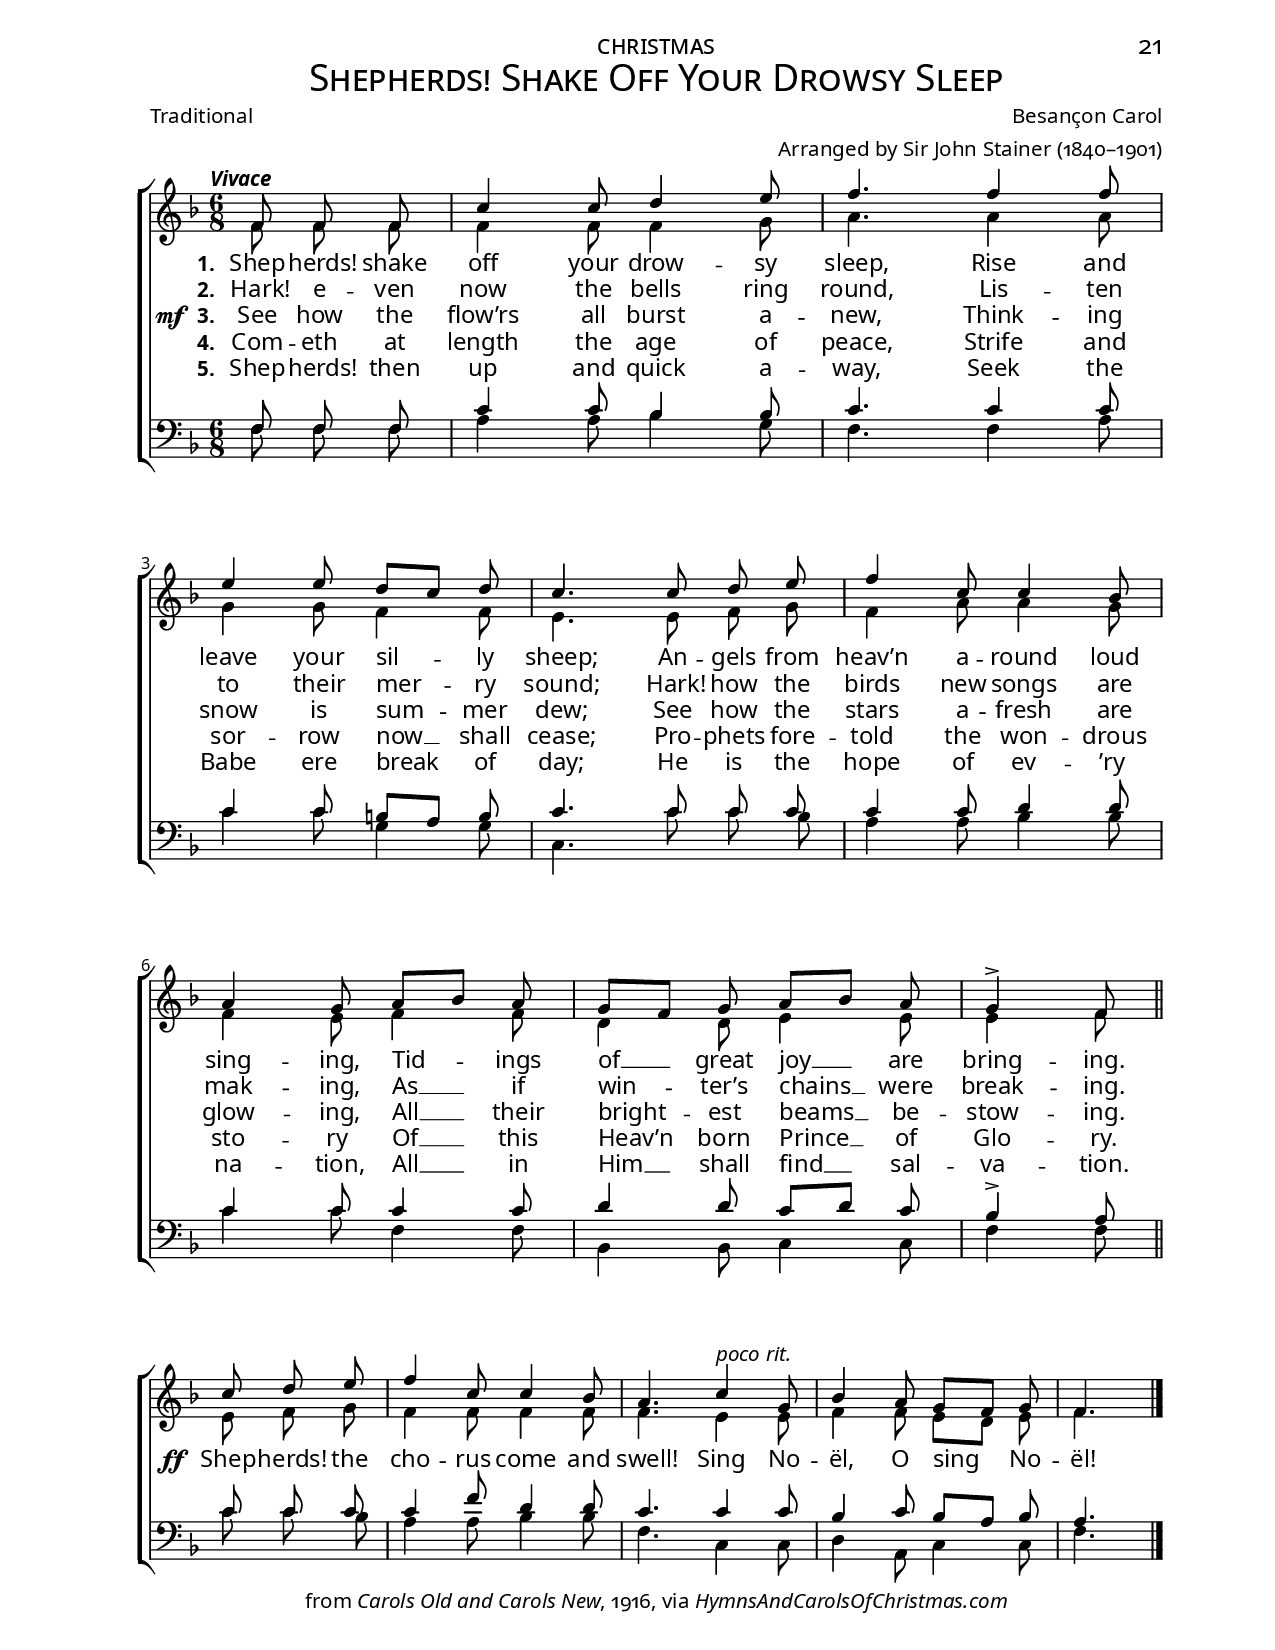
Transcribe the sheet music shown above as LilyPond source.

\version "2.14.2"
\include "util.ly"
\header {
  title = \markup{\override #'(font-name . "Garamond Premr Pro Smbd Subh"){ \abs-fontsize #18 \smallCapsOldStyle"Shepherds! Shake Off Your Drowsy Sleep"}}
  poet = \markup\oldStyleNum"Traditional"
  composer = \markup\oldStyleNum"Besançon Carol"
  arranger = \markup\oldStyleNum"Arranged by Sir John Stainer (1840–1901)"
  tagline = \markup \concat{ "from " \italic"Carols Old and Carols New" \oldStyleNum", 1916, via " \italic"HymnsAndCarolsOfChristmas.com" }
}
\paper {
  paper-height = 11\in
  paper-width = 8.5\in
  indent = 0\in
  %system-system-spacing = #'((basic-distance . 10) (padding . 0))
  %system-system-spacing =
  %  #'((basic-distance . 0)
  %     (minimum-distance . 0)
  %     (padding . -0.35)
  %     (stretchability . 100))
  ragged-last-bottom = ##f
  ragged-bottom = ##f
  two-sided = ##t
  inner-margin = 1\in
  outer-margin = 0.75\in
  top-margin = 0.26\in
  bottom-margin = 0.25\in
  first-page-number = #021
  print-first-page-number = ##t
  headerLine = \markup{ \smallCapsOldStyle"christmas"}
  oddHeaderMarkup = \markup\fill-line{
     \abs-fontsize #12.5
     \combine 
        \fill-line{"" \on-the-fly #print-page-number-check-first
        \oldStylePageNum""
        }
        \fill-line{\headerLine}
  }
  evenHeaderMarkup = \markup {
     \abs-fontsize #12.5
     \combine
        \on-the-fly #print-page-number-check-first
        \oldStylePageNum""
        \fill-line{\headerLine}
  }
}
#(set-global-staff-size 18) \paper{ #(define fonts (make-pango-font-tree "Garamond Premr Pro" "Garamond Premr Pro" "Garamond Premr Pro" (/ 18 20))) }
global = {
  \key f \major
  \time 6/8
  \autoBeamOff
  \override DynamicLineSpanner #'staff-padding = #0.0
  \override DynamicLineSpanner #'Y-extent = #'(-1 . 1)
}

sopMusic = \relative c' {
  \tempo \markup\italic "Vivace"
  \partial 4. f8\noBeam f\noBeam f |
  c'4 c8 d4 e8 |
  f4. f4 f8 | \break
  
  e4 e8 d[ c] d |
  c4. c8\noBeam d\noBeam e |
  f4 c8 c4 bes8 | \break
  
  a4 g8 a[ bes] a |
  g[ f] g a[ bes] a |
  g4-> f8 \bar "||" \break 
  c'8\noBeam d\noBeam e |
  
  f4 c8 c4 bes8 |
  a4. c4^\markup\italic"poco rit." g8 |
  bes4 a8 g[ f] g |
  \partial 4. f4. \bar "|."
}
sopWords = \lyricmode {
  
}

altoMusic = \relative c' {
  f8\noBeam f\noBeam f\noBeam |
  f4 f8 f4 g8 |
  a4. a4 a8 |
  
  g4 g8 f4 f8 |
  e4. e8\noBeam f\noBeam g |
  f4 a8 a4 g8 |
  
  f4 e8 f4 f8 |
  d4 d8 e4 e8 |
  e4 f8 e\noBeam f\noBeam g |
  
  f4 f8 f4 f8 |
  f4. e4 e8 |
  f4 f8 e[ d] e |
  f4. \bar "|."
}
altoWords = {
  \dropLyricsIX
  \lyricmode {
    \set stanza = #"1. "
    Shep -- herds! shake off your drow -- sy sleep,
    Rise and leave your sil -- ly sheep;
    An -- gels from heav’n a -- round loud sing -- ing,
    Tid -- ings of __ great joy __ are bring -- ing.
  }
  \set stanza = \markup\dynamic"ff "
  \lyricmode {
    \dropLyricsXI
    Shep -- herds! the cho -- rus come and swell! Sing No -- ël, O sing No -- ël!
  }
}
altoWordsII = \lyricmode {
  \dropLyricsIX
%\markup\italic
  \set stanza = #"2. "
  Hark! e -- ven now the bells ring round,
  Lis -- ten to their mer -- ry sound;
  Hark! how the birds new songs are mak -- ing,
  As __ if win -- ter’s chains __ were break -- ing.
}
altoWordsIII = {
  \dropLyricsIX
  \set stanza = \markup{\dynamic" mf " "3. "}
  \lyricmode {
    See how the flow’rs all burst a -- new,
    Think -- ing snow is sum -- mer dew;
    See how the stars a -- fresh are glow -- ing,
    All __ their bright -- est beams __ be -- stow -- ing.
  }
}
altoWordsIV = \lyricmode {
  \dropLyricsIX
  \set stanza = #"4. "
  Com -- eth at length the age of peace,
  Strife and sor -- row now __ shall cease;
  Pro -- phets fore -- told the won -- drous sto -- ry
  Of __ this Heav’n born Prince __ of Glo -- ry.
}
altoWordsV = \lyricmode {
  \dropLyricsIX
  \set stanza = #"5. "
  Shep -- herds! then up and quick a -- way,
  Seek the Babe ere break of day;
  He is the hope of ev -- ’ry na -- tion,
  All __ in Him __ shall find __ sal -- va -- tion.
}
altoWordsVI = \lyricmode {
}
tenorMusic = \relative c {
  f8\noBeam f\noBeam f |
  c'4 c8 bes4 bes8 |
  c4. c4 c8 |
  
  c4 c8 b[ a] b |
  c4. c8\noBeam c\noBeam c |
  c4 c8 d4 d8 |
  
  c4 c8 c4 c8 |
  d4 d8 c[ d] c |
  bes4-> a8 c\noBeam c\noBeam c |
  
  c4 f8 d4 d8 |
  c4. c4 c8 |
  bes4 c8 bes[ a] bes |
  a4. \bar "|."
}
tenorWords = \lyricmode {

}

bassMusic = \relative c {
  f8\noBeam f\noBeam f |
  a4 a8 bes4 g8 |
  f4. f4 a8 |
  
  c4 c8 g4 g8 |
  c,4. c'8\noBeam c\noBeam bes |
  a4 a8 bes4 bes8 |
  
  c4 c8 f,4 f8 |
  bes,4 bes8 c4 c8 |
  f4 f8 c'\noBeam c\noBeam bes |
  
  a4 a8 bes4 bes8 |
  f4. c4 c8 |
  d4 a8 c4 c8 |
  f4. \bar "|."
}
bassWords = \lyricmode {

}

\score {
  <<
   \new ChoirStaff <<
%    \new Lyrics = sopranos \with { \override VerticalAxisGroup #'nonstaff-relatedstaff-spacing = #'((basic-distance . 1)) }
    \new Staff = women <<
      \new Voice = "sopranos" { \voiceOne << \global \sopMusic >> }
      \new Voice = "altos" { \voiceTwo << \global \altoMusic >> }
    >>
    \new Lyrics \with { alignAboveContext = #"women" \override VerticalAxisGroup #'nonstaff-relatedstaff-spacing = #'((basic-distance . 1))} \lyricsto "sopranos" \sopWords
    \new Lyrics = "altosVI"  \with { alignBelowContext = #"women" } \lyricsto "sopranos" \altoWordsVI
    \new Lyrics = "altosV"  \with { alignBelowContext = #"women" } \lyricsto "sopranos" \altoWordsV
    \new Lyrics = "altosIV"  \with { alignBelowContext = #"women" } \lyricsto "sopranos" \altoWordsIV
    \new Lyrics = "altosIII"  \with { alignBelowContext = #"women" } \lyricsto "sopranos" \altoWordsIII
    \new Lyrics = "altosII"  \with { alignBelowContext = #"women" } \lyricsto "sopranos" \altoWordsII
    \new Lyrics = "altos"  \with { alignBelowContext = #"women" \override VerticalAxisGroup #'nonstaff-relatedstaff-spacing = #'((padding . -0.5))} \lyricsto "sopranos" \altoWords
   \new Staff = men <<
      \clef bass
      \new Voice = "tenors" { \voiceOne << \global \tenorMusic >> }
      \new Voice = "basses" { \voiceTwo << \global \bassMusic >> }
    >>
    \new Lyrics \with { alignAboveContext = #"men" \override VerticalAxisGroup #'nonstaff-relatedstaff-spacing = #'((basic-distance . 1)) } \lyricsto "tenors" \tenorWords
    \new Lyrics \with { alignBelowContext = #"men" \override VerticalAxisGroup #'nonstaff-relatedstaff-spacing = #'((basic-distance . 1)) } \lyricsto "basses" \bassWords
  >>
%    \new PianoStaff << \new Staff { \new Voice { \pianoRH } } \new Staff { \clef "bass" \pianoLH } >>
  >>
  \layout {
  \context {
    \Lyrics
    \override LyricText #'font-size = #1.3
  }
    \context {
      \Score
      %\override SpacingSpanner #'base-shortest-duration = #(ly:make-moment 1 8)
      %\override SpacingSpanner #'common-shortest-duration = #(ly:make-moment 1 4)
    }
    \context {
      % Remove all empty staves
      % \Staff \RemoveEmptyStaves \override VerticalAxisGroup #'remove-first = ##t
    }
    \context {
      \Lyrics
      \override LyricText #'X-offset = #center-on-word
    }
  }
}

